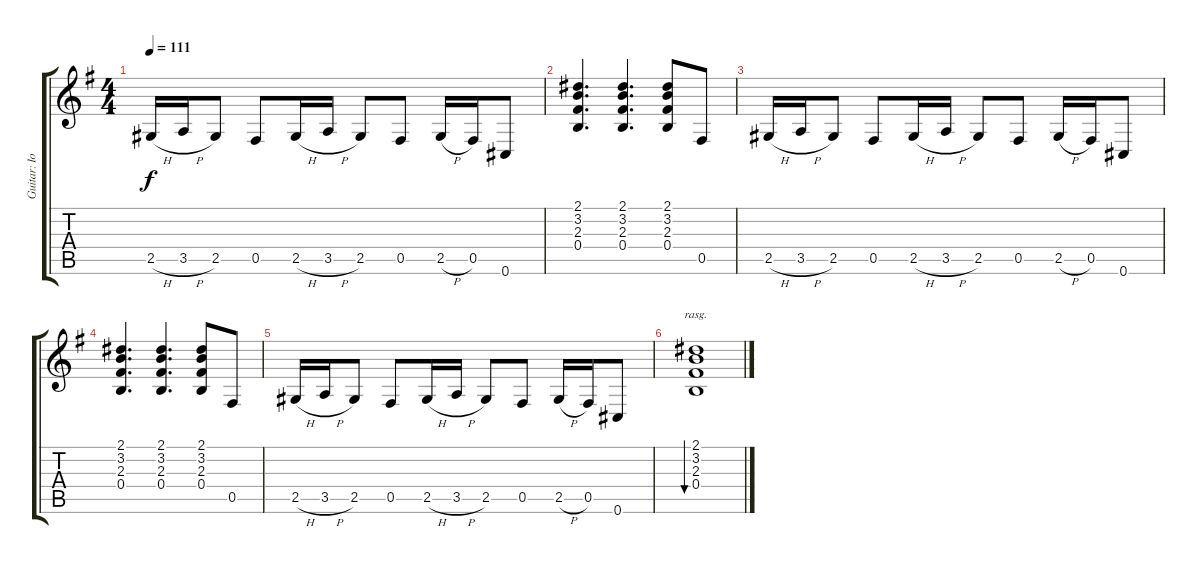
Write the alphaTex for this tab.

\track ("Guitar: IommI" "Guitar: Io") {instrument distortionguitar}
\staff {score tabs}
\tuning (Db4 Ab3 E3 B2 Gb2 Db2) {hide}
\ts (4 4)
\tempo 111
\clef g2
\ks g
2.5{h}.16{dy f} 3.5{h}.16 2.5.8 0.5.8 2.5{h}.16 3.5{h}.16 2.5.8 0.5.8 2.5{h}.16 0.5.16 0.6.8 |
(2.1 3.2 2.3 0.4).4{d} (2.1 3.2 2.3 0.4).4{d} (2.1 3.2 2.3 0.4).8 0.5.8 |
2.5{h}.16 3.5{h}.16 2.5.8 0.5.8 2.5{h}.16 3.5{h}.16 2.5.8 0.5.8 2.5{h}.16 0.5.16 0.6.8 |
(2.1 3.2 2.3 0.4).4{d} (2.1 3.2 2.3 0.4).4{d} (2.1 3.2 2.3 0.4).8 0.5.8 |
2.5{h}.16 3.5{h}.16 2.5.8 0.5.8 2.5{h}.16 3.5{h}.16 2.5.8 0.5.8 2.5{h}.16 0.5.16 0.6.8 |
(2.1 3.2 2.3 0.4).1{bu 120 rasg ii}
